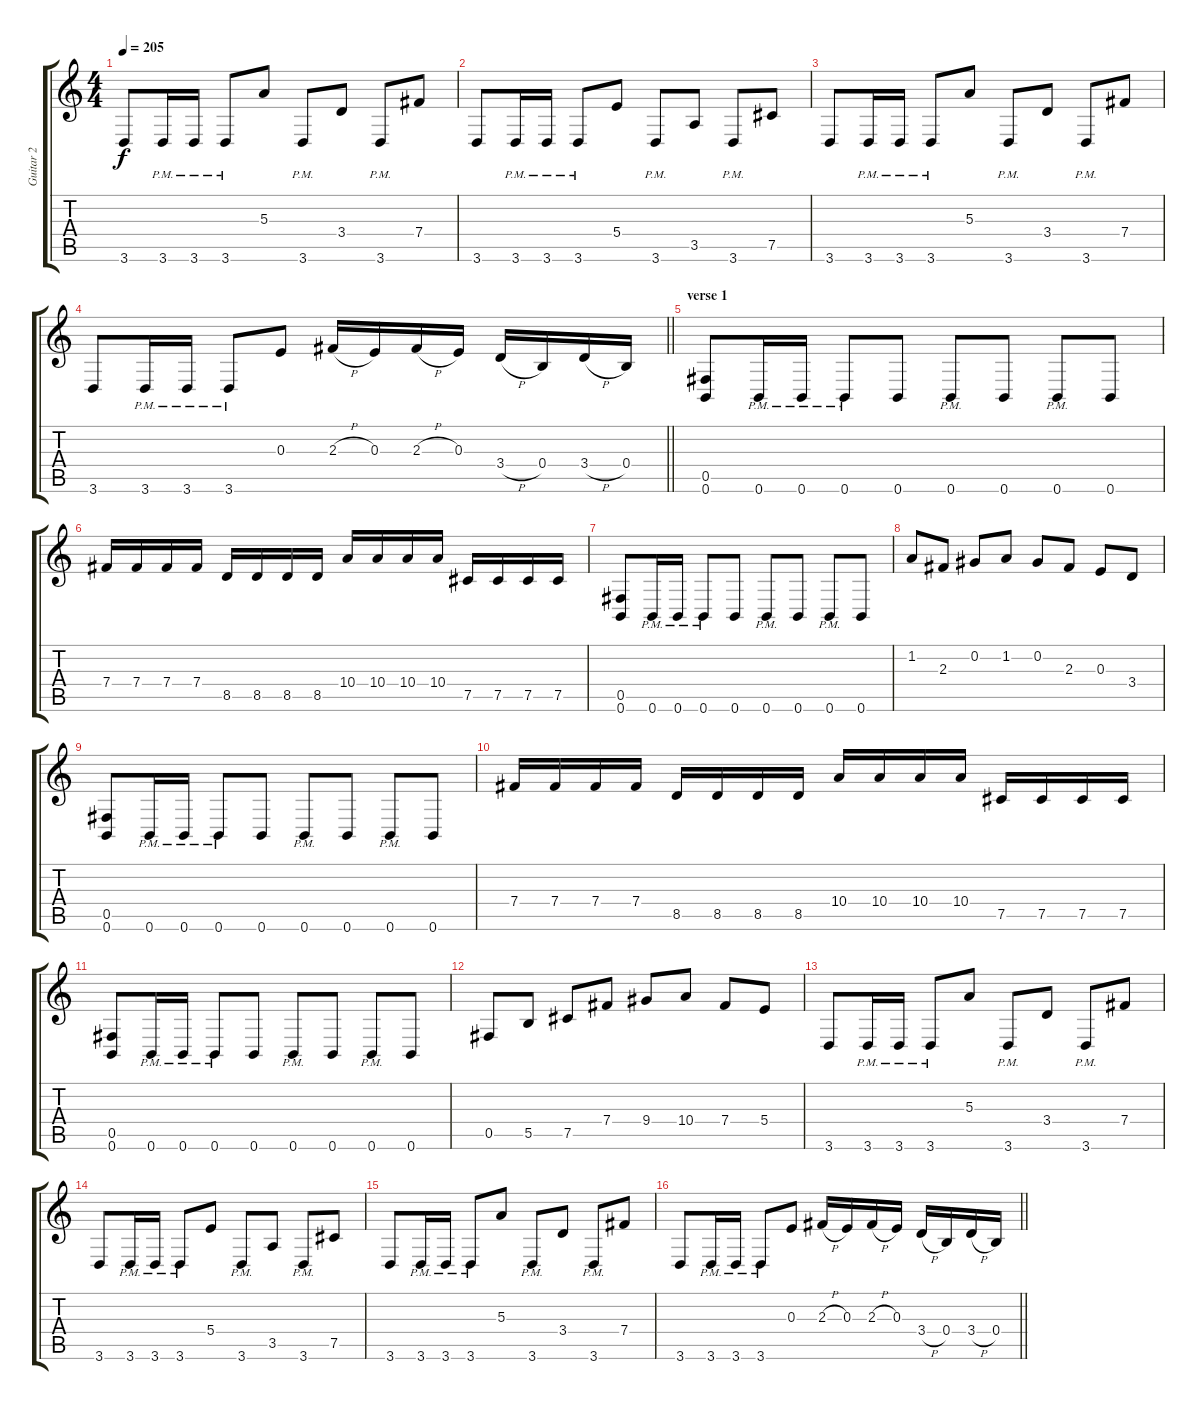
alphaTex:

\track ("Guitar 2" "Guitar 2") {instrument overdrivenguitar}
\staff {score tabs}
\tuning (Db4 Ab3 E3 B2 Gb2 B1) {hide}
\ts (4 4)
\tempo 205
\clef g2
\ks c
3.6.8{dy f} 3.6{pm}.16 3.6{pm}.16 3.6{pm}.8 5.3.8 3.6{pm}.8 3.4.8 3.6{pm}.8 7.4.8 |
3.6.8 3.6{pm}.16 3.6{pm}.16 3.6{pm}.8 5.4.8 3.6{pm}.8 3.5.8 3.6{pm}.8 7.5.8 |
3.6.8 3.6{pm}.16 3.6{pm}.16 3.6{pm}.8 5.3.8 3.6{pm}.8 3.4.8 3.6{pm}.8 7.4.8 |
\barLineRight lightlight
3.6.8 3.6{pm}.16 3.6{pm}.16 3.6{pm}.8 0.3.8 2.3{h}.16 0.3.16 2.3{h}.16 0.3.16 3.4{h}.16 0.4.16 3.4{h}.16 0.4.16 |
\section ("" "verse 1")
(0.5 0.6).8 0.6{pm}.16 0.6{pm}.16 0.6{pm}.8 0.6.8 0.6{pm}.8 0.6.8 0.6{pm}.8 0.6.8 |
7.4.16 7.4.16 7.4.16 7.4.16 8.5.16 8.5.16 8.5.16 8.5.16 10.4.16 10.4.16 10.4.16 10.4.16 7.5.16 7.5.16 7.5.16 7.5.16 |
(0.5 0.6).8 0.6{pm}.16 0.6{pm}.16 0.6{pm}.8 0.6.8 0.6{pm}.8 0.6.8 0.6{pm}.8 0.6.8 |
1.2.8 2.3.8 0.2.8 1.2.8 0.2.8 2.3.8 0.3.8 3.4.8 |
(0.5 0.6).8 0.6{pm}.16 0.6{pm}.16 0.6{pm}.8 0.6.8 0.6{pm}.8 0.6.8 0.6{pm}.8 0.6.8 |
7.4.16 7.4.16 7.4.16 7.4.16 8.5.16 8.5.16 8.5.16 8.5.16 10.4.16 10.4.16 10.4.16 10.4.16 7.5.16 7.5.16 7.5.16 7.5.16 |
(0.5 0.6).8 0.6{pm}.16 0.6{pm}.16 0.6{pm}.8 0.6.8 0.6{pm}.8 0.6.8 0.6{pm}.8 0.6.8 |
0.5.8 5.5.8 7.5.8 7.4.8 9.4.8 10.4.8 7.4.8 5.4.8 |
3.6.8 3.6{pm}.16 3.6{pm}.16 3.6{pm}.8 5.3.8 3.6{pm}.8 3.4.8 3.6{pm}.8 7.4.8 |
3.6.8 3.6{pm}.16 3.6{pm}.16 3.6{pm}.8 5.4.8 3.6{pm}.8 3.5.8 3.6{pm}.8 7.5.8 |
3.6.8 3.6{pm}.16 3.6{pm}.16 3.6{pm}.8 5.3.8 3.6{pm}.8 3.4.8 3.6{pm}.8 7.4.8 |
\barLineRight lightlight
3.6.8 3.6{pm}.16 3.6{pm}.16 3.6{pm}.8 0.3.8 2.3{h}.16 0.3.16 2.3{h}.16 0.3.16 3.4{h}.16 0.4.16 3.4{h}.16 0.4.16
